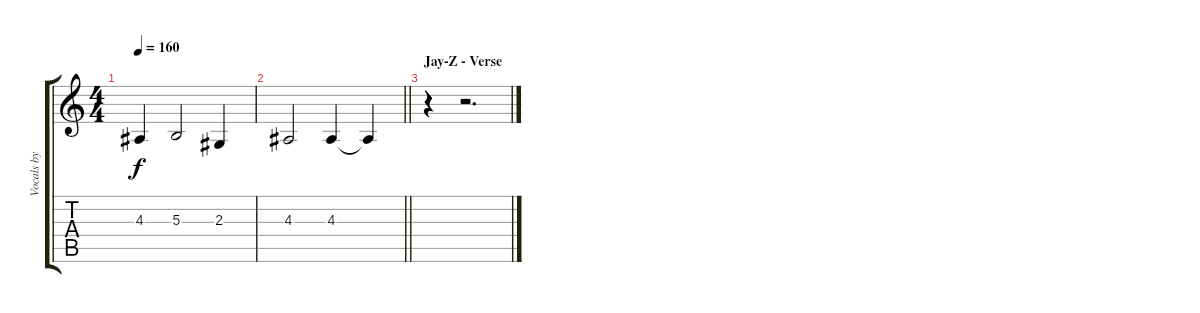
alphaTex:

\track ("Vocals by Chester Bennington" "Vocals by ") {instrument lead8bassandlead}
\staff {score tabs}
\tuning (Eb4 Bb3 Gb3 Db3 Ab2 Db2) {hide}
\ts (4 4)
\tempo 160
\clef g2
\ks c
4.3.4{dy f} 5.3.2 2.3.4 |
\barLineRight lightlight
4.3.2 4.3.4 4.3{t}.4 |
\section ("" "Jay-Z - Verse")
r.4 r.2{d}
